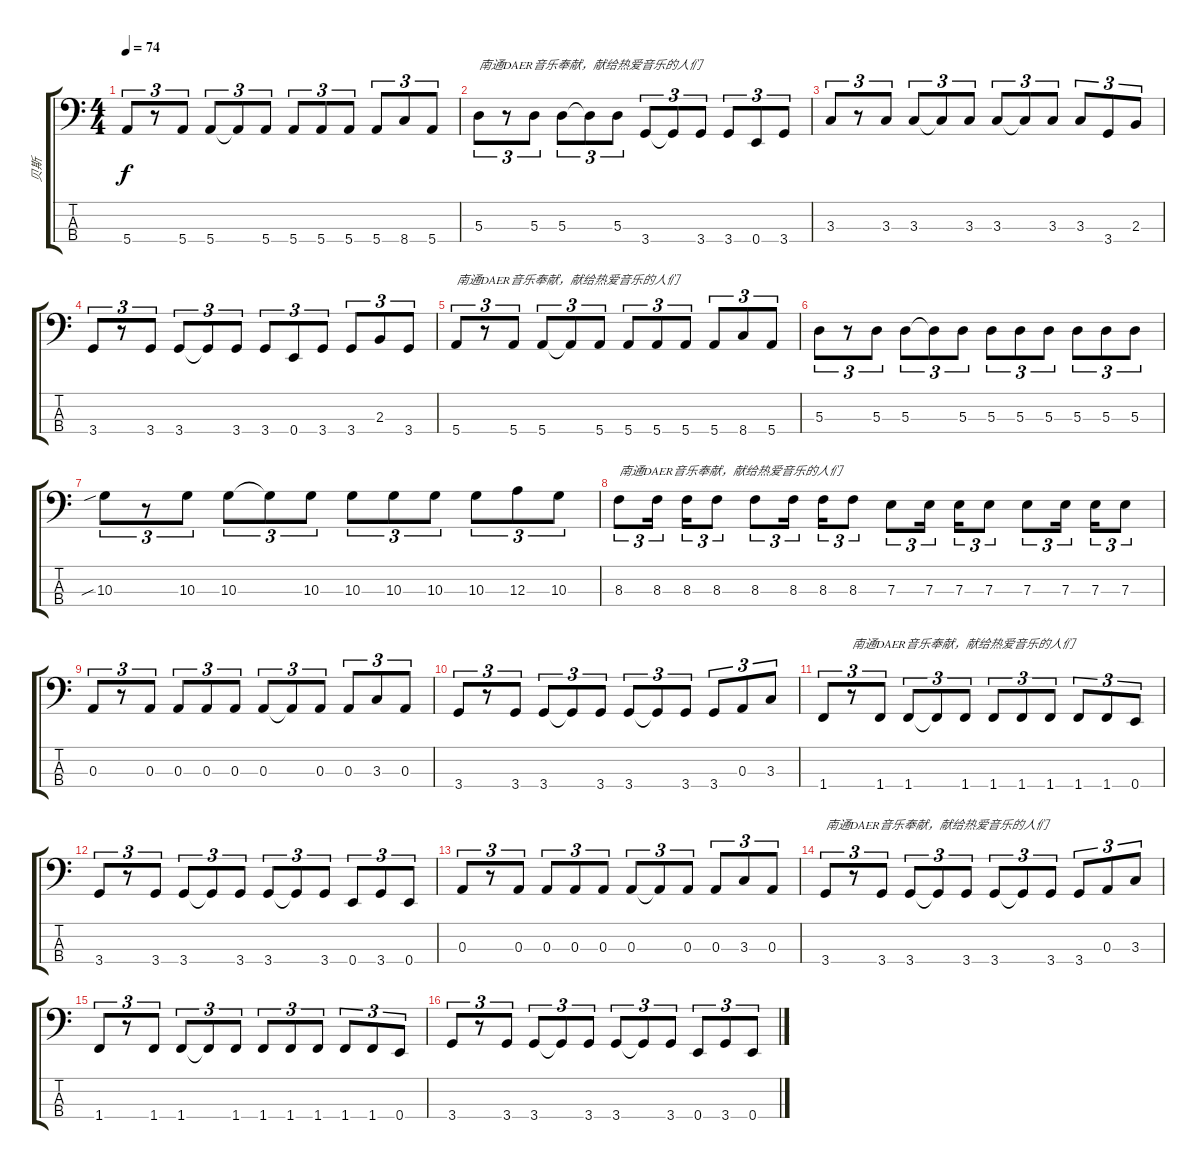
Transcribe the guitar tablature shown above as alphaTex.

\track ("贝斯" "贝斯") {instrument electricbasspick}
\staff {score tabs}
\tuning (G2 D2 A1 E1) {hide}
\ts (4 4)
\tempo 74
\clef f4
\ks c
5.4.8{tu (3 2) dy f} r.8{tu (3 2)} 5.4.8{tu (3 2)} 5.4.8{tu (3 2)} 5.4{t}.8{tu (3 2)} 5.4.8{tu (3 2)} 5.4.8{tu (3 2)} 5.4.8{tu (3 2)} 5.4.8{tu (3 2)} 5.4.8{tu (3 2)} 8.4.8{tu (3 2)} 5.4.8{tu (3 2)} |
5.3.8{tu (3 2) txt "南通DAER音乐奉献，献给热爱音乐的人们"} r.8{tu (3 2)} 5.3.8{tu (3 2)} 5.3.8{tu (3 2)} 5.3{t}.8{tu (3 2)} 5.3.8{tu (3 2)} 3.4.8{tu (3 2)} 3.4{t}.8{tu (3 2)} 3.4.8{tu (3 2)} 3.4.8{tu (3 2)} 0.4.8{tu (3 2)} 3.4.8{tu (3 2)} |
3.3.8{tu (3 2)} r.8{tu (3 2)} 3.3.8{tu (3 2)} 3.3.8{tu (3 2)} 3.3{t}.8{tu (3 2)} 3.3.8{tu (3 2)} 3.3.8{tu (3 2)} 3.3{t}.8{tu (3 2)} 3.3.8{tu (3 2)} 3.3.8{tu (3 2)} 3.4.8{tu (3 2)} 2.3.8{tu (3 2)} |
3.4.8{tu (3 2)} r.8{tu (3 2)} 3.4.8{tu (3 2)} 3.4.8{tu (3 2)} 3.4{t}.8{tu (3 2)} 3.4.8{tu (3 2)} 3.4.8{tu (3 2)} 0.4.8{tu (3 2)} 3.4.8{tu (3 2)} 3.4.8{tu (3 2)} 2.3.8{tu (3 2)} 3.4.8{tu (3 2)} |
5.4.8{tu (3 2) txt "南通DAER音乐奉献，献给热爱音乐的人们"} r.8{tu (3 2)} 5.4.8{tu (3 2)} 5.4.8{tu (3 2)} 5.4{t}.8{tu (3 2)} 5.4.8{tu (3 2)} 5.4.8{tu (3 2)} 5.4.8{tu (3 2)} 5.4.8{tu (3 2)} 5.4.8{tu (3 2)} 8.4.8{tu (3 2)} 5.4.8{tu (3 2)} |
5.3.8{tu (3 2)} r.8{tu (3 2)} 5.3.8{tu (3 2)} 5.3.8{tu (3 2)} 5.3{t}.8{tu (3 2)} 5.3.8{tu (3 2)} 5.3.8{tu (3 2)} 5.3.8{tu (3 2)} 5.3.8{tu (3 2)} 5.3.8{tu (3 2)} 5.3.8{tu (3 2)} 5.3.8{tu (3 2)} |
10.3{sib}.8{tu (3 2)} r.8{tu (3 2)} 10.3.8{tu (3 2)} 10.3.8{tu (3 2)} 10.3{t}.8{tu (3 2)} 10.3.8{tu (3 2)} 10.3.8{tu (3 2)} 10.3.8{tu (3 2)} 10.3.8{tu (3 2)} 10.3.8{tu (3 2)} 12.3.8{tu (3 2)} 10.3.8{tu (3 2)} |
8.3.8{tu (3 2) txt "南通DAER音乐奉献，献给热爱音乐的人们"} 8.3.16{tu (3 2)} 8.3.16{tu (3 2)} 8.3.8{tu (3 2)} 8.3.8{tu (3 2)} 8.3.16{tu (3 2)} 8.3.16{tu (3 2)} 8.3.8{tu (3 2)} 7.3.8{tu (3 2)} 7.3.16{tu (3 2)} 7.3.16{tu (3 2)} 7.3.8{tu (3 2)} 7.3.8{tu (3 2)} 7.3.16{tu (3 2)} 7.3.16{tu (3 2)} 7.3.8{tu (3 2)} |
0.3.8{tu (3 2)} r.8{tu (3 2)} 0.3.8{tu (3 2)} 0.3.8{tu (3 2)} 0.3.8{tu (3 2)} 0.3.8{tu (3 2)} 0.3.8{tu (3 2)} 0.3{t}.8{tu (3 2)} 0.3.8{tu (3 2)} 0.3.8{tu (3 2)} 3.3.8{tu (3 2)} 0.3.8{tu (3 2)} |
3.4.8{tu (3 2)} r.8{tu (3 2)} 3.4.8{tu (3 2)} 3.4.8{tu (3 2)} 3.4{t}.8{tu (3 2)} 3.4.8{tu (3 2)} 3.4.8{tu (3 2)} 3.4{t}.8{tu (3 2)} 3.4.8{tu (3 2)} 3.4.8{tu (3 2)} 0.3.8{tu (3 2)} 3.3.8{tu (3 2)} |
1.4.8{tu (3 2)} r.8{tu (3 2) txt "南通DAER音乐奉献，献给热爱音乐的人们"} 1.4.8{tu (3 2)} 1.4.8{tu (3 2)} 1.4{t}.8{tu (3 2)} 1.4.8{tu (3 2)} 1.4.8{tu (3 2)} 1.4.8{tu (3 2)} 1.4.8{tu (3 2)} 1.4.8{tu (3 2)} 1.4.8{tu (3 2)} 0.4.8{tu (3 2)} |
3.4.8{tu (3 2)} r.8{tu (3 2)} 3.4.8{tu (3 2)} 3.4.8{tu (3 2)} 3.4{t}.8{tu (3 2)} 3.4.8{tu (3 2)} 3.4.8{tu (3 2)} 3.4{t}.8{tu (3 2)} 3.4.8{tu (3 2)} 0.4.8{tu (3 2)} 3.4.8{tu (3 2)} 0.4.8{tu (3 2)} |
0.3.8{tu (3 2)} r.8{tu (3 2)} 0.3.8{tu (3 2)} 0.3.8{tu (3 2)} 0.3.8{tu (3 2)} 0.3.8{tu (3 2)} 0.3.8{tu (3 2)} 0.3{t}.8{tu (3 2)} 0.3.8{tu (3 2)} 0.3.8{tu (3 2)} 3.3.8{tu (3 2)} 0.3.8{tu (3 2)} |
3.4.8{tu (3 2) txt "南通DAER音乐奉献，献给热爱音乐的人们"} r.8{tu (3 2)} 3.4.8{tu (3 2)} 3.4.8{tu (3 2)} 3.4{t}.8{tu (3 2)} 3.4.8{tu (3 2)} 3.4.8{tu (3 2)} 3.4{t}.8{tu (3 2)} 3.4.8{tu (3 2)} 3.4.8{tu (3 2)} 0.3.8{tu (3 2)} 3.3.8{tu (3 2)} |
1.4.8{tu (3 2)} r.8{tu (3 2)} 1.4.8{tu (3 2)} 1.4.8{tu (3 2)} 1.4{t}.8{tu (3 2)} 1.4.8{tu (3 2)} 1.4.8{tu (3 2)} 1.4.8{tu (3 2)} 1.4.8{tu (3 2)} 1.4.8{tu (3 2)} 1.4.8{tu (3 2)} 0.4.8{tu (3 2)} |
3.4.8{tu (3 2)} r.8{tu (3 2)} 3.4.8{tu (3 2)} 3.4.8{tu (3 2)} 3.4{t}.8{tu (3 2)} 3.4.8{tu (3 2)} 3.4.8{tu (3 2)} 3.4{t}.8{tu (3 2)} 3.4.8{tu (3 2)} 0.4.8{tu (3 2)} 3.4.8{tu (3 2)} 0.4.8{tu (3 2)}
